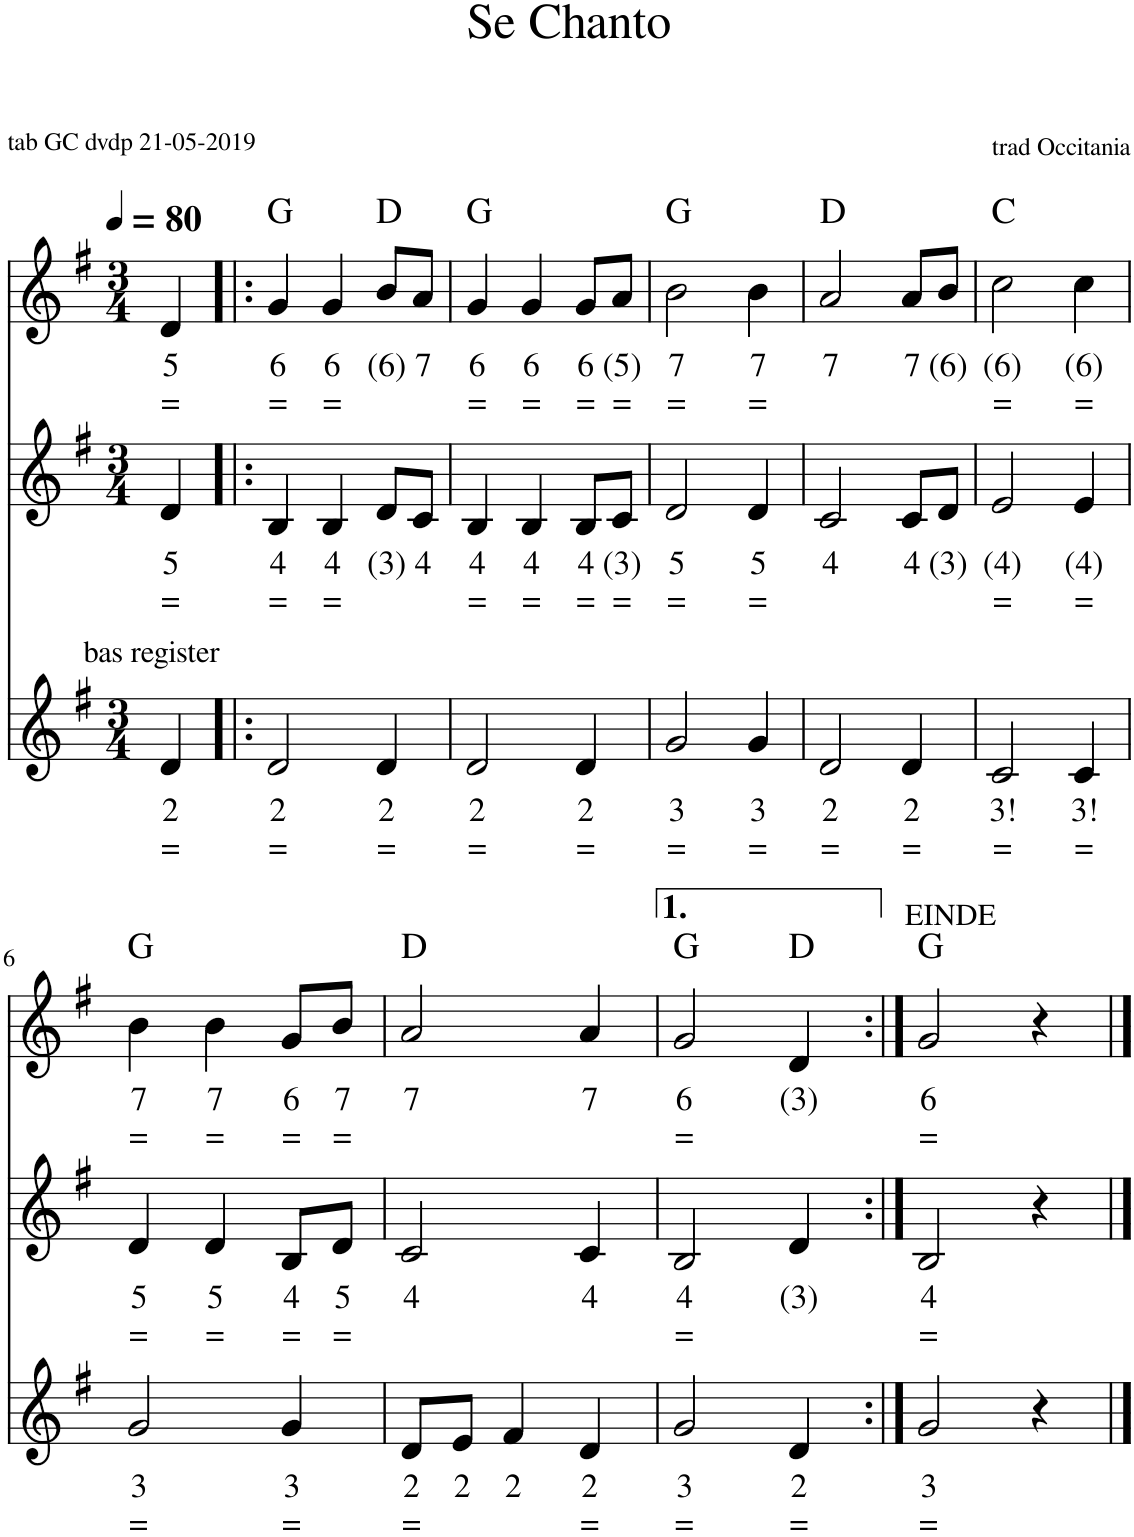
**kern	**text	**text	**kern	**text	**text	**kern	**text	**text	**harte
*part3	*part3	*part3	*part2	*part2	*part2	*part1	*part1	*part1	*part1
*staff3	*staff3	*staff3	*staff2	*staff2	*staff2	*staff1	*staff1	*staff1	*
*I"Stem	*	*	*I"Stem	*	*	*I"Piano	*	*	*
*clefG2	*	*	*clefG2	*	*	*clefG2	*	*	*
*k[f#]	*	*	*k[f#]	*	*	*k[f#]	*	*	*
*M3/4	*	*	*M3/4	*	*	*M3/4	*	*	*
*MM80	*	*	*MM80	*	*	*MM80	*	*	*
=	=	=	=	=	=	=	=	=	=
!LO:TX:a:t=bas register	!	!	!	!	!	!	!	!	!
!	!LO:LY:b	!LO:LY:b	!	!LO:LY:b	!LO:LY:b	!	!LO:LY:b	!LO:LY:b	!
4d/	2	=	4d/	5	=	4d/	5	=	.
=1!|:	=1!|:	=1!|:	=1!|:	=1!|:	=1!|:	=1!|:	=1!|:	=1!|:	=1!|:
!	!LO:LY:b	!LO:LY:b	!	!LO:LY:b	!LO:LY:b	!	!LO:LY:b	!LO:LY:b	!
2d/	2	=	4B/	4	=	4g/	6	=	G:maj
!	!	!	!	!LO:LY:b	!LO:LY:b	!	!LO:LY:b	!LO:LY:b	!
.	.	.	4B/	4	=	4g/	6	=	.
!	!LO:LY:b	!LO:LY:b	!	!LO:LY:b	!	!	!LO:LY:b	!	!
4d/	2	=	8d/L	(3)	.	8b/L	(6)	.	D:maj
!	!	!	!	!LO:LY:b	!	!	!LO:LY:b	!	!
.	.	.	8c/J	4	.	8a/J	7	.	.
=2	=2	=2	=2	=2	=2	=2	=2	=2	=2
!	!LO:LY:b	!LO:LY:b	!	!LO:LY:b	!LO:LY:b	!	!LO:LY:b	!LO:LY:b	!
2d/	2	=	4B/	4	=	4g/	6	=	G:maj
!	!	!	!	!LO:LY:b	!LO:LY:b	!	!LO:LY:b	!LO:LY:b	!
.	.	.	4B/	4	=	4g/	6	=	.
!	!LO:LY:b	!LO:LY:b	!	!LO:LY:b	!LO:LY:b	!	!LO:LY:b	!LO:LY:b	!
4d/	2	=	8B/L	4	=	8g/L	6	=	.
!	!	!	!	!LO:LY:b	!LO:LY:b	!	!LO:LY:b	!LO:LY:b	!
.	.	.	8c/J	(3)	=	8a/J	(5)	=	.
=3	=3	=3	=3	=3	=3	=3	=3	=3	=3
!	!LO:LY:b	!LO:LY:b	!	!LO:LY:b	!LO:LY:b	!	!LO:LY:b	!LO:LY:b	!
2g/	3	=	2d/	5	=	2b\	7	=	G:maj
!	!LO:LY:b	!LO:LY:b	!	!LO:LY:b	!LO:LY:b	!	!LO:LY:b	!LO:LY:b	!
4g/	3	=	4d/	5	=	4b\	7	=	.
=4	=4	=4	=4	=4	=4	=4	=4	=4	=4
!	!LO:LY:b	!LO:LY:b	!	!LO:LY:b	!	!	!LO:LY:b	!	!
2d/	2	=	2c/	4	.	2a/	7	.	D:maj
!	!LO:LY:b	!LO:LY:b	!	!LO:LY:b	!	!	!LO:LY:b	!	!
4d/	2	=	8c/L	4	.	8a/L	7	.	.
!	!	!	!	!LO:LY:b	!	!	!LO:LY:b	!	!
.	.	.	8d/J	(3)	.	8b/J	(6)	.	.
=5	=5	=5	=5	=5	=5	=5	=5	=5	=5
!	!LO:LY:b	!LO:LY:b	!	!LO:LY:b	!LO:LY:b	!	!LO:LY:b	!LO:LY:b	!
2c/	3!	=	2e/	(4)	=	2cc\	(6)	=	C:maj
!	!LO:LY:b	!LO:LY:b	!	!LO:LY:b	!LO:LY:b	!	!LO:LY:b	!LO:LY:b	!
4c/	3!	=	4e/	(4)	=	4cc\	(6)	=	.
!!LO:LB:g=z
=6	=6	=6	=6	=6	=6	=6	=6	=6	=6
!	!LO:LY:b	!LO:LY:b	!	!LO:LY:b	!LO:LY:b	!	!LO:LY:b	!LO:LY:b	!
2g/	3	=	4d/	5	=	4b\	7	=	G:maj
!	!	!	!	!LO:LY:b	!LO:LY:b	!	!LO:LY:b	!LO:LY:b	!
.	.	.	4d/	5	=	4b\	7	=	.
!	!LO:LY:b	!LO:LY:b	!	!LO:LY:b	!LO:LY:b	!	!LO:LY:b	!LO:LY:b	!
4g/	3	=	8B/L	4	=	8g/L	6	=	.
!	!	!	!	!LO:LY:b	!LO:LY:b	!	!LO:LY:b	!LO:LY:b	!
.	.	.	8d/J	5	=	8b/J	7	=	.
=7	=7	=7	=7	=7	=7	=7	=7	=7	=7
!	!LO:LY:b	!LO:LY:b	!	!LO:LY:b	!	!	!LO:LY:b	!	!
8d/L	2	=	2c/	4	.	2a/	7	.	D:maj
!	!LO:LY:b	!	!	!	!	!	!	!	!
8e/J	2	.	.	.	.	.	.	.	.
!	!LO:LY:b	!	!	!	!	!	!	!	!
4f#/	2	.	.	.	.	.	.	.	.
!	!LO:LY:b	!LO:LY:b	!	!LO:LY:b	!	!	!LO:LY:b	!	!
4d/	2	=	4c/	4	.	4a/	7	.	.
=8	=8	=8	=8	=8	=8	=8	=8	=8	=8
!	!LO:LY:b	!LO:LY:b	!	!LO:LY:b	!LO:LY:b	!	!LO:LY:b	!LO:LY:b	!
2g/	3	=	2B/	4	=	2g/	6	=	G:maj
!	!LO:LY:b	!LO:LY:b	!	!LO:LY:b	!	!	!LO:LY:b	!	!
4d/	2	=	4d/	(3)	.	4d/	(3)	.	D:maj
=9:|!	=9:|!	=9:|!	=9:|!	=9:|!	=9:|!	=9:|!	=9:|!	=9:|!	=9:|!
!	!	!	!	!	!	!LO:TX:a:t=EINDE	!	!	!
!	!LO:LY:b	!LO:LY:b	!	!LO:LY:b	!LO:LY:b	!	!LO:LY:b	!LO:LY:b	!
2g/	3	=	2B/	4	=	2g/	6	=	G:maj
4r	.	.	4r	.	.	4r	.	.	.
==	==	==	==	==	==	==	==	==	==
*-	*-	*-	*-	*-	*-	*-	*-	*-	*-
